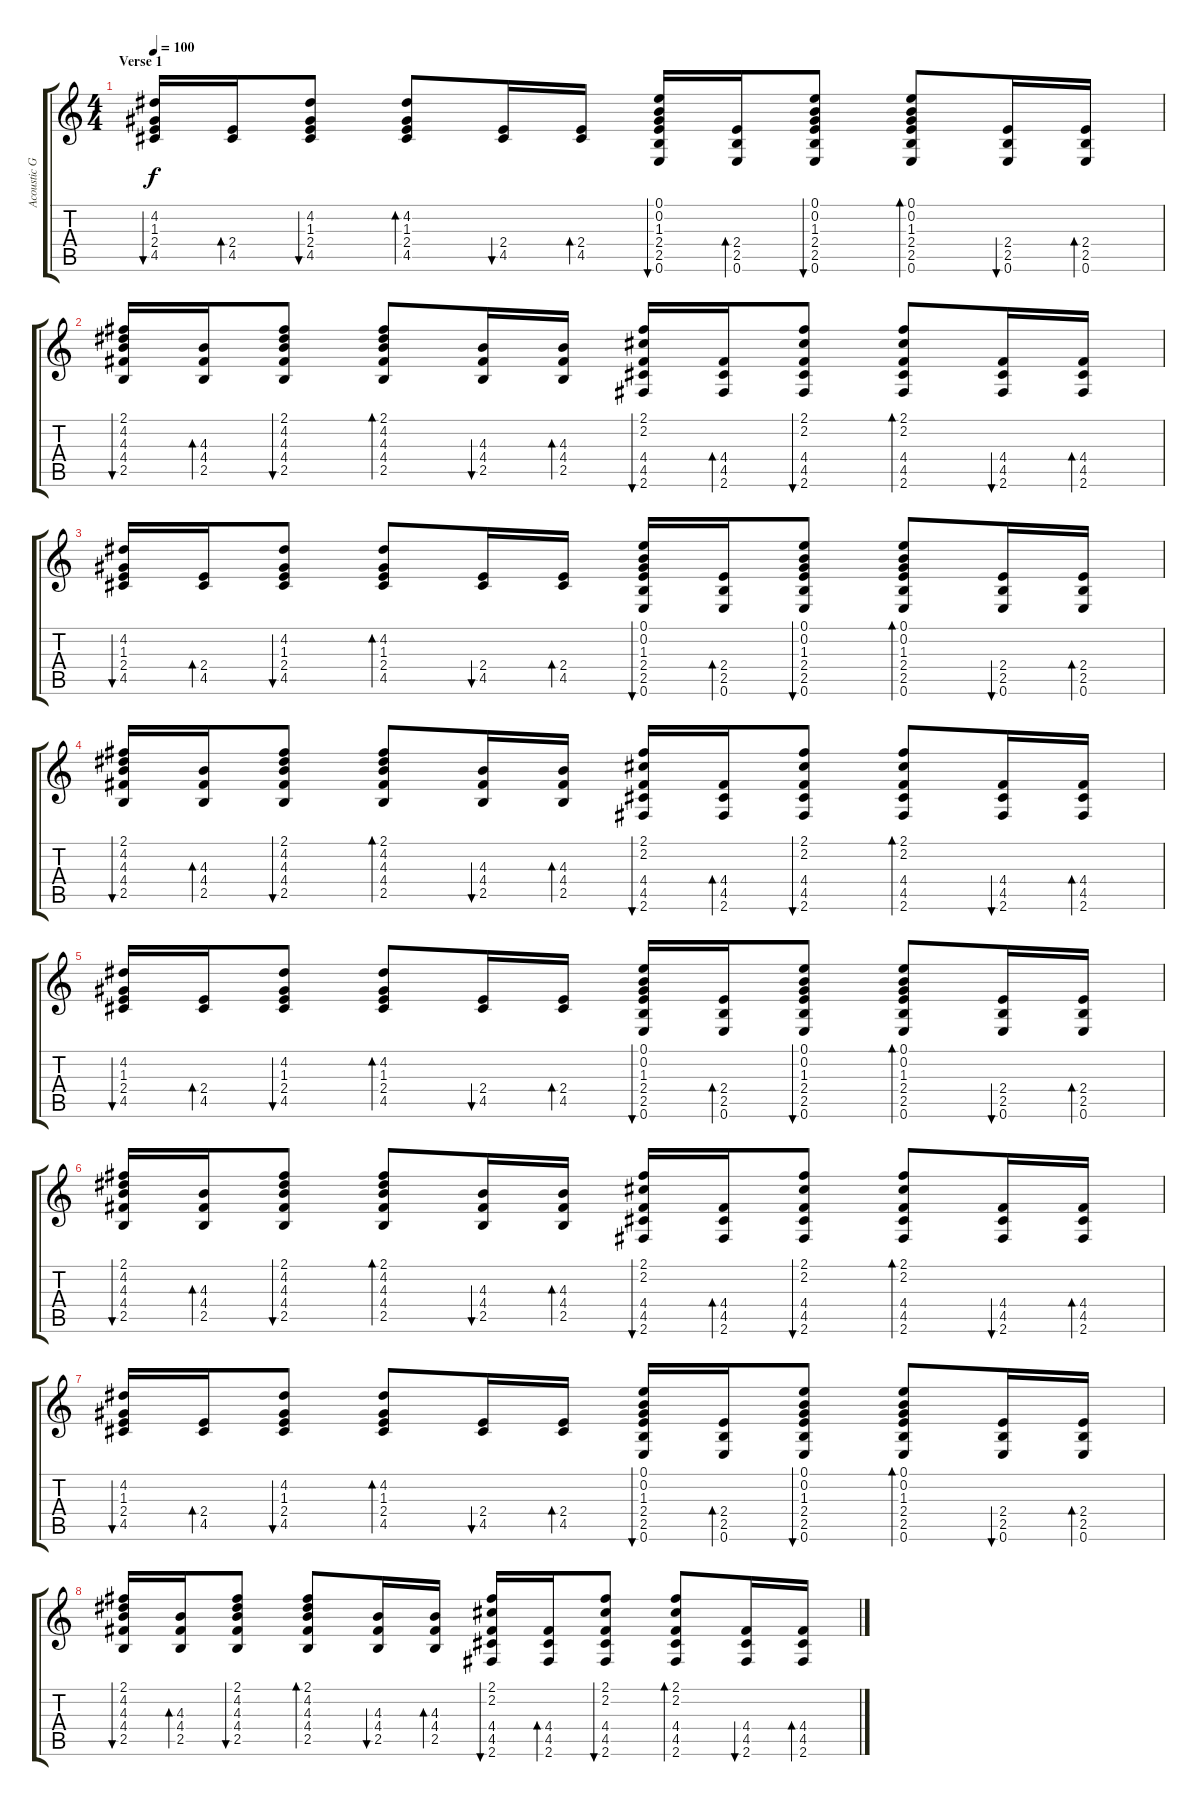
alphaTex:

\track ("Acoustic Gtr." "Acoustic G") {instrument acousticguitarsteel}
\staff {score tabs}
\tuning (E4 B3 G3 D3 A2 E2) {hide}
\ts (4 4)
\section ("" "Verse 1")
\tempo 100
\clef g2
\ks c
(4.2 1.3 2.4 4.5).16{bu 30 dy f volume 5} (2.4 4.5).16{bd 30} (4.2 1.3 2.4 4.5).8{bu 30} (4.2 1.3 2.4 4.5).8{bd 30} (2.4 4.5).16{bu 30} (2.4 4.5).16{bd 30} (0.1 0.2 1.3 2.4 2.5 0.6).16{bu 30} (2.4 2.5 0.6).16{bd 30} (0.1 0.2 1.3 2.4 2.5 0.6).8{bu 30} (0.1 0.2 1.3 2.4 2.5 0.6).8{bd 30} (2.4 2.5 0.6).16{bu 30} (2.4 2.5 0.6).16{bd 30} |
(2.1 4.2 4.3 4.4 2.5).16{bu 30} (4.3 4.4 2.5).16{bd 30} (2.1 4.2 4.3 4.4 2.5).8{bu 30} (2.1 4.2 4.3 4.4 2.5).8{bd 30} (4.3 4.4 2.5).16{bu 30} (4.3 4.4 2.5).16{bd 30} (2.1 2.2 4.4 4.5 2.6).16{bu 30} (4.4 4.5 2.6).16{bd 30} (2.1 2.2 4.4 4.5 2.6).8{bu 30} (2.1 2.2 4.4 4.5 2.6).8{bd 30} (4.4 4.5 2.6).16{bu 30} (4.4 4.5 2.6).16{bd 30} |
(4.2 1.3 2.4 4.5).16{bu 30} (2.4 4.5).16{bd 30} (4.2 1.3 2.4 4.5).8{bu 30} (4.2 1.3 2.4 4.5).8{bd 30} (2.4 4.5).16{bu 30} (2.4 4.5).16{bd 30} (0.1 0.2 1.3 2.4 2.5 0.6).16{bu 30} (2.4 2.5 0.6).16{bd 30} (0.1 0.2 1.3 2.4 2.5 0.6).8{bu 30} (0.1 0.2 1.3 2.4 2.5 0.6).8{bd 30} (2.4 2.5 0.6).16{bu 30} (2.4 2.5 0.6).16{bd 30} |
(2.1 4.2 4.3 4.4 2.5).16{bu 30} (4.3 4.4 2.5).16{bd 30} (2.1 4.2 4.3 4.4 2.5).8{bu 30} (2.1 4.2 4.3 4.4 2.5).8{bd 30} (4.3 4.4 2.5).16{bu 30} (4.3 4.4 2.5).16{bd 30} (2.1 2.2 4.4 4.5 2.6).16{bu 30} (4.4 4.5 2.6).16{bd 30} (2.1 2.2 4.4 4.5 2.6).8{bu 30} (2.1 2.2 4.4 4.5 2.6).8{bd 30} (4.4 4.5 2.6).16{bu 30} (4.4 4.5 2.6).16{bd 30} |
(4.2 1.3 2.4 4.5).16{bu 30} (2.4 4.5).16{bd 30} (4.2 1.3 2.4 4.5).8{bu 30} (4.2 1.3 2.4 4.5).8{bd 30} (2.4 4.5).16{bu 30} (2.4 4.5).16{bd 30} (0.1 0.2 1.3 2.4 2.5 0.6).16{bu 30} (2.4 2.5 0.6).16{bd 30} (0.1 0.2 1.3 2.4 2.5 0.6).8{bu 30} (0.1 0.2 1.3 2.4 2.5 0.6).8{bd 30} (2.4 2.5 0.6).16{bu 30} (2.4 2.5 0.6).16{bd 30} |
(2.1 4.2 4.3 4.4 2.5).16{bu 30} (4.3 4.4 2.5).16{bd 30} (2.1 4.2 4.3 4.4 2.5).8{bu 30} (2.1 4.2 4.3 4.4 2.5).8{bd 30} (4.3 4.4 2.5).16{bu 30} (4.3 4.4 2.5).16{bd 30} (2.1 2.2 4.4 4.5 2.6).16{bu 30} (4.4 4.5 2.6).16{bd 30} (2.1 2.2 4.4 4.5 2.6).8{bu 30} (2.1 2.2 4.4 4.5 2.6).8{bd 30} (4.4 4.5 2.6).16{bu 30} (4.4 4.5 2.6).16{bd 30} |
(4.2 1.3 2.4 4.5).16{bu 30} (2.4 4.5).16{bd 30} (4.2 1.3 2.4 4.5).8{bu 30} (4.2 1.3 2.4 4.5).8{bd 30} (2.4 4.5).16{bu 30} (2.4 4.5).16{bd 30} (0.1 0.2 1.3 2.4 2.5 0.6).16{bu 30} (2.4 2.5 0.6).16{bd 30} (0.1 0.2 1.3 2.4 2.5 0.6).8{bu 30} (0.1 0.2 1.3 2.4 2.5 0.6).8{bd 30} (2.4 2.5 0.6).16{bu 30} (2.4 2.5 0.6).16{bd 30} |
(2.1 4.2 4.3 4.4 2.5).16{bu 30} (4.3 4.4 2.5).16{bd 30} (2.1 4.2 4.3 4.4 2.5).8{bu 30} (2.1 4.2 4.3 4.4 2.5).8{bd 30} (4.3 4.4 2.5).16{bu 30} (4.3 4.4 2.5).16{bd 30} (2.1 2.2 4.4 4.5 2.6).16{bu 30} (4.4 4.5 2.6).16{bd 30} (2.1 2.2 4.4 4.5 2.6).8{bu 30} (2.1 2.2 4.4 4.5 2.6).8{bd 30} (4.4 4.5 2.6).16{bu 30} (4.4 4.5 2.6).16{bd 30}
